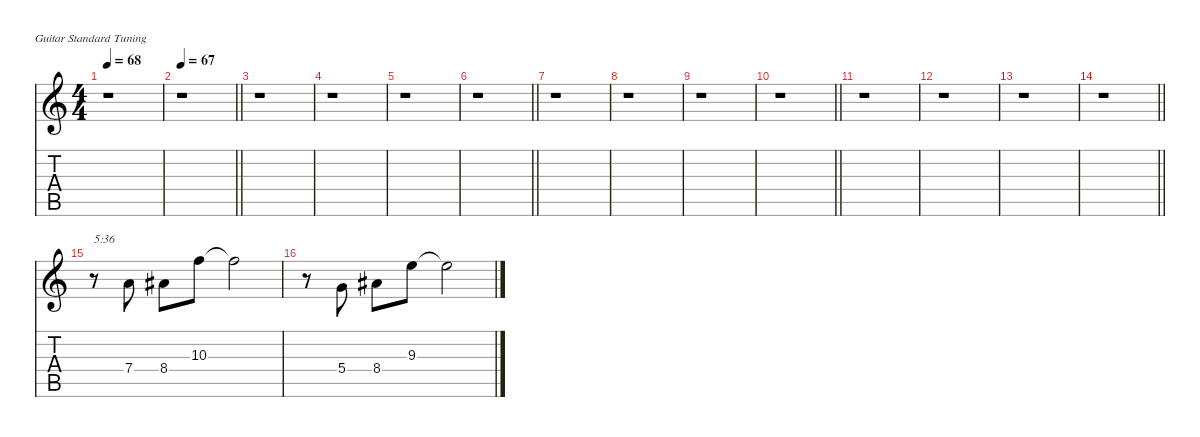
\defaultSystemsLayout 4
\hideDynamics
\bracketExtendMode nobrackets
\singleTrackTrackNamePolicy hidden
\multiTrackTrackNamePolicy hidden
\firstSystemTrackNameMode fullname
\otherSystemsTrackNameOrientation horizontal
\track ("Guitar 1" "dist.guit.") {defaultSystemsLayout 4 mute instrument distortionguitar}
\staff {score tabs}
\tuning (E4 B3 G3 D3 A2 E2)
\ts (4 4)
\tempo 68
\clef g2
\ks c
r.1{dy f beam Down} |
\tempo 67
\barLineRight lightlight
r.1{beam Down} |
r.1{beam Down} |
r.1{beam Down} |
r.1{beam Down} |
\barLineRight lightlight
r.1{beam Down} |
r.1{beam Down} |
r.1{beam Down} |
r.1{beam Down} |
\barLineRight lightlight
r.1{beam Down} |
r.1{beam Down} |
r.1{beam Down} |
r.1{beam Down} |
\barLineRight lightlight
r.1{beam Down} |
r.8{txt "5:36" beam Down} 7.4.8{beam Down} 8.4{acc #}.8{beam Down} 10.3.8{beam Down} 10.3{t}.2{beam Down} |
r.8{beam Down} 5.4.8{beam Down} 8.4{acc #}.8{beam Down} 9.3.8{beam Down} 9.3{t}.2{beam Down}
